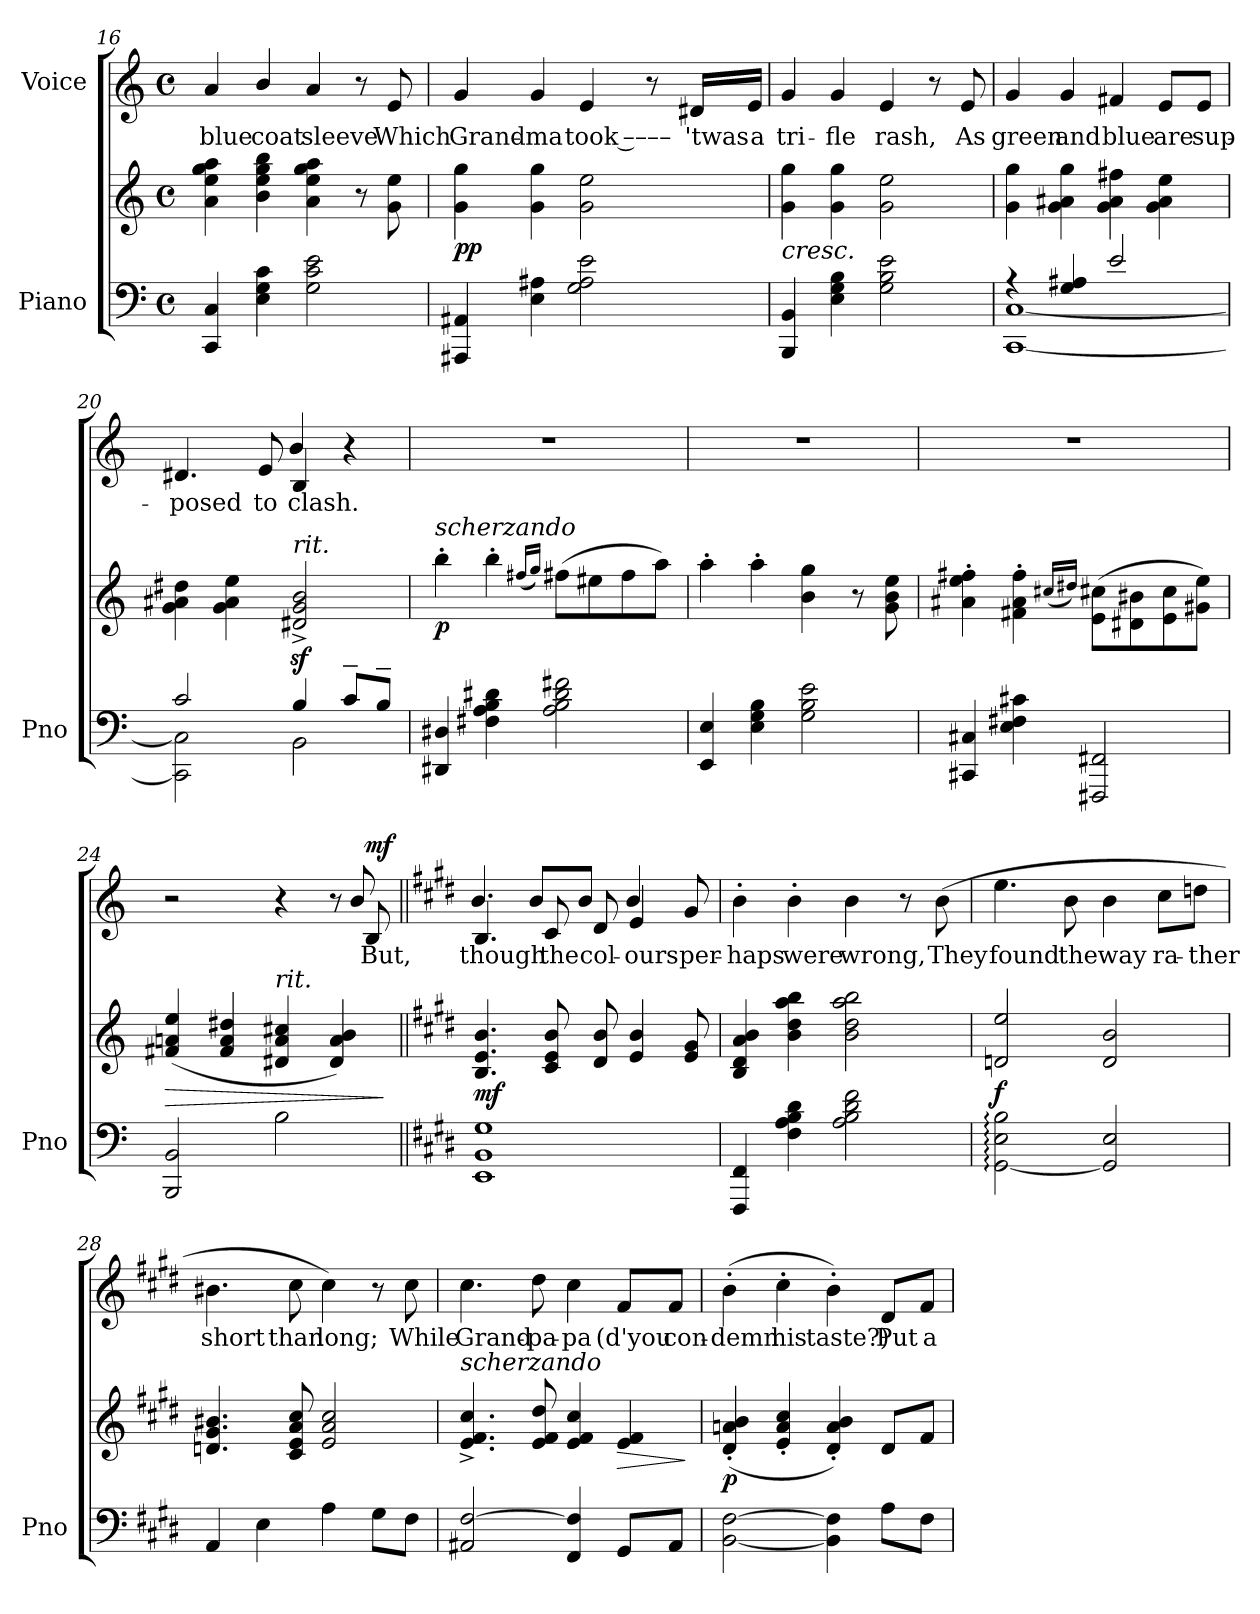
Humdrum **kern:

**kern	**kern	**dynam	**kern	**text	**dynam
*part2	*part2	*part2	*part1	*part1	*part1
*staff3	*staff2	*staff2/3	*staff1	*staff1	*staff1
*I"Piano	*	*	*I"Voice	*	*
*I'Pno	*	*	*	*	*
*clefF4	*clefG2	*	*clefG2	*	*
*k[]	*k[]	*	*k[]	*	*
*M4/4	*M4/4	*	*M4/4	*	*
*met(c)	*met(c)	*	*met(c)	*	*
=16	=16	=16	=16	=16	=16
4CC/ 4C/	4a\ 4ee\ 4gg\ 4aa\	.	4a/	blue	.
4E\ 4G\ 4c\	4b\ 4ee\ 4gg\ 4bb\	.	4b/	coat	.
2G\ 2c\ 2e\	4a\ 4ee\ 4gg\ 4aa\	.	4a/	sleeve	.
.	8r	.	8r	.	.
.	8g\ 8ee\	.	8e/	Which	.
=17	=17	=17	=17	=17	=17
!	!	!LO:DY:b	!	!	!
4AAA#X/ 4AA#X/	4g\ 4gg\	pp	4g/	Grand-	.
4E\ 4A#X\	4g\ 4gg\	.	4g/	-ma	.
2G\ 2A#\ 2e\	2g\ 2ee\	.	4e/	took ––––	.
.	.	.	8r	.	.
.	.	.	16d#X/LL	'twas	.
.	.	.	16e/JJ	a	.
=18	=18	=18	=18	=18	=18
!	!LO:TX:b:i:t=cresc.	!	!	!	!
4BBB/ 4BB/	4g\ 4gg\	.	4g/	tri-	.
4E\ 4G\ 4B\	4g\ 4gg\	.	4g/	-fle	.
2G\ 2B\ 2e\	2g\ 2ee\	.	4e/	rash,	.
.	.	.	8r	.	.
.	.	.	8e/	As	.
=19	=19	=19	=19	=19	=19
*^	*	*	*	*	*
4r	[1CC [1C	4g\ 4gg\	.	4g/	green	.
4G/ 4A#X/	.	4g\ 4a#X\ 4gg\	.	4g/	and	.
2e/	.	4g\ 4a#\ 4ff#X\	.	4f#X/	blue	.
.	.	4g\ 4a#\ 4ee\	.	8e/L	are	.
.	.	.	.	8e/J	sup-	.
=20	=20	=20	=20	=20	=20	=20
*	*	*	*	*^	*	*
2c/	2CC\] 2C\]	4g\ 4a#X\ 4dd#X\	.	4.d#X/	2ryy	-posed	.
.	.	4g\ 4a#\ 4ee\	.	.	.	.	.
.	.	.	.	8e/	.	to	.
!	!	!LO:TX:i:t=rit.	!	!	!	!	!
4B/	2BB\	2d#X/z<^ 2g/z<^ 2b/z<^	.	4B/	4b/	clash.	.
8c~/L	.	.	.	4r	4ryy	.	.
8B~/J	.	.	.	.	.	.	.
*v	*v	*	*	*v	*v	*	*
=21	=21	=21	=21	=21	=21
!	!LO:TX:i:t=scherzando	!	!	!	!
!	!	!LO:DY:b	!	!	!
4DD#X/ 4D#X/	4bb'\	p	1r	.	.
4F#X\ 4A\ 4B\ 4d#X\	4bb'\	.	.	.	.
.	(16qff#X/LL	.	.	.	.
.	16qgg/JJ)	.	.	.	.
2A\ 2B\ 2d#\ 2f#X\	(8ff#\L	.	.	.	.
.	8ee#X\	.	.	.	.
.	8ff#\	.	.	.	.
.	8aa\J)	.	.	.	.
=22	=22	=22	=22	=22	=22
4EE/ 4E/	4aa'\	.	1r	.	.
4E\ 4G\ 4B\	4aa'\	.	.	.	.
2G\ 2B\ 2e\	4b\ 4gg\	.	.	.	.
.	8r	.	.	.	.
.	8g\ 8b\ 8ee\	.	.	.	.
=23	=23	=23	=23	=23	=23
4CC#X/ 4C#X/	4a#X\' 4ee\' 4ff#X\'	.	1r	.	.
4E\ 4F#X\ 4c#X\	4f#X\' 4a#\' 4ff#\'	.	.	.	.
.	(16qcc#X/LL	.	.	.	.
.	16qdd#X/JJ)	.	.	.	.
2FFF#X/ 2FF#X/	(8e\ 8cc#\L	.	.	.	.
.	8d#X\ 8b#X\	.	.	.	.
.	8e\ 8cc#\	.	.	.	.
.	8g#X\ 8ee\J)	.	.	.	.
=24	=24	=24	=24	=24	=24
!	!	!LO:HP:b	!	!	!
*	*	*	*^	*	*
2BBB/ 2BB/	(>4f#X/ 4an/ 4ee/	>	2r	2..ryy	.	.
.	4f#/ 4a/ 4dd#X/	.	.	.	.	.
!	!LO:TX:i:t=rit.	!	!	!	!	!
2B\	4d#X/ 4a/ 4cc#X/	.	4r	.	.	.
.	4d#/ 4a/ 4b/)	.	8r	.	.	.
!	!	!	!	!	!	!LO:DY:a
.	.	.	8B/	8b/	But,	mf
*	*	*	*v	*v	*	*
.	.	]	.	.	.
=25||	=25||	=25||	=25||	=25||	=25||
*k[f#c#g#d#]	*k[f#c#g#d#]	*	*k[f#c#g#d#]	*	*
*	*	*	*^	*	*
!	!	!LO:DY:b	!	!	!	!
1EE 1BB 1G#	4.B/ 4.e/ 4.b/	mf	4.B/	4.b/	though	.
.	8c#/ 8e/ 8b/	.	8c#/	8b/L	the	.
.	8d#/ 8b/	.	8d#/	8b/J	col-	.
.	4e/ 4b/	.	4e/	4b/	-ours	.
.	8e/ 8g#/	.	8g#/	8ryy	per-	.
*	*	*	*v	*v	*	*
=26	=26	=26	=26	=26	=26
4FFF#/ 4FF#/	4B/ 4d#/ 4a/ 4b/	.	4b'\	-haps	.
4F#\ 4A\ 4B\ 4d#\	4b\ 4dd#\ 4aa\ 4bb\	.	4b'\	were	.
2A\ 2B\ 2d#\ 2f#\	2b\ 2dd#\ 2aa\ 2bb\	.	4b\	wrong,	.
.	.	.	8r	.	.
!	!	!	!	!	!LO:DY:a
!	!	!	!	!	!LO:DY:n=1:a
.	.	.	(8b\	They	other-dynamics f
=27	=27	=27	=27	=27	=27
!	!	!LO:DY:b	!	!	!
[2GG#\: 2E\: 2B\:	2dn/ 2ee/	f	4.ee\	found	.
.	.	.	8b\	the	.
2GG#/] 2E/	2d/ 2b/	.	4b\	way	.
.	.	.	8cc#\L	ra-	.
.	.	.	8ddn\J	-ther	.
=28	=28	=28	=28	=28	=28
4AA/	4.dn/ 4.g#/ 4.b#X/	.	4.b#X\	short	.
4E\	.	.	.	.	.
.	8c#/ 8e/ 8a/ 8cc#/	.	8cc#\	than	.
4A\	2e/ 2a/ 2cc#/	.	4cc#\)	long;	.
8G#\L	.	.	8r	.	.
8F#\J	.	.	8cc#\	While	.
=29	=29	=29	=29	=29	=29
!	!LO:TX:i:t=scherzando	!	!	!	!
2AA#X/ [2F#/	4.e/^ 4.f#/^ 4.cc#/^	.	4.cc#\	Grand-	.
.	8e/ 8f#/ 8dd#/	.	8dd#\	-pa-	.
4FF#/ 4F#/]	4e/ 4f#/ 4cc#/	.	4cc#\	-pa	.
!	!	!LO:HP:b	!	!	!LO:DY:a
!	!	!	!	!	!LO:DY:n=1:a
8GG#/L	4e/ 4f#/	>	8f#/L	(d'you	p other-dynamics
8AA#/J	.	.	8f#/J	con-	.
.	.	]	.	.	.
=30	=30	=30	=30	=30	=30
!	!	!LO:DY:b	!	!	!
[2BB\ [2F#\	(>4d#/'> 4an/'> 4b/'>	p	(4b'\	-demn	.
.	4e/'> 4a/'> 4cc#/'>	.	4cc#'\	his	.
4BB\] 4F#\]	4d#/'> 4a/'> 4b/'>)	.	4b'\)	taste?)	.
8A\L	8d#/L	.	8d#/L	Put	.
8F#\J	8f#/J	.	8f#/J	a	.
=	=	=	=	=	=
*-	*-	*-	*-	*-	*-
